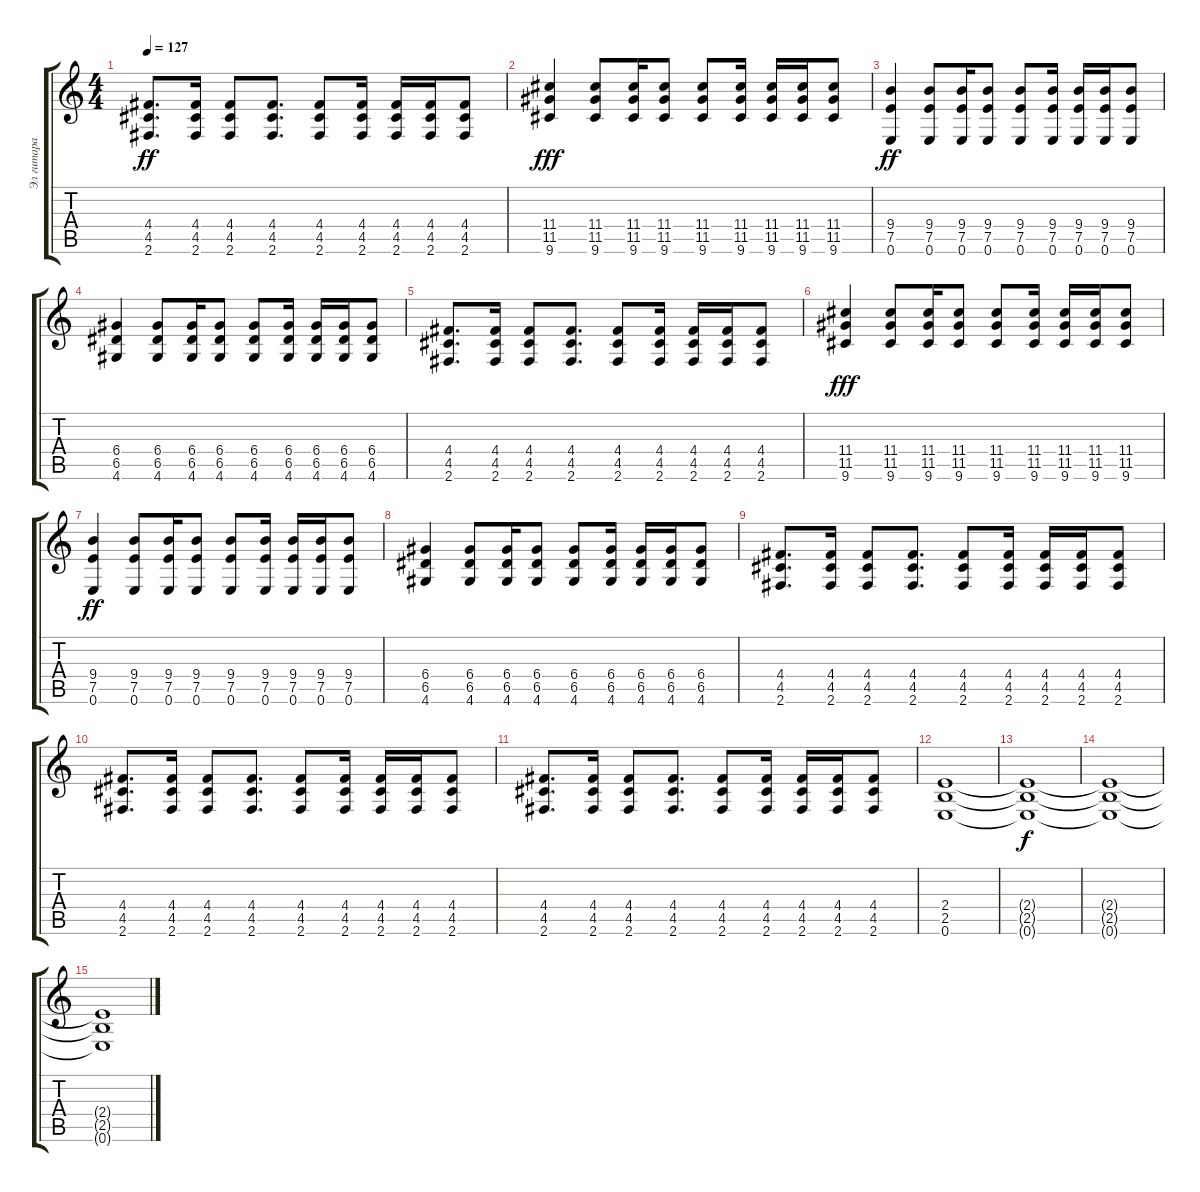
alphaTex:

\track ("Эл гитара 1" "Эл гитара ") {instrument overdrivenguitar}
\staff {score tabs}
\tuning (E4 B3 G3 D3 A2 E2) {hide}
\ts (4 4)
\tempo 127
\clef g2
\ks c
(4.4 4.5 2.6).8{d dy ff} (4.4 4.5 2.6).16 (4.4 4.5 2.6).8 (4.4 4.5 2.6).8{d} (4.4 4.5 2.6).8 (4.4 4.5 2.6).16 (4.4 4.5 2.6).16 (4.4 4.5 2.6).16 (4.4 4.5 2.6).8 |
(11.4 11.5 9.6).4{dy fff} (11.4 11.5 9.6).8 (11.4 11.5 9.6).16 (11.4 11.5 9.6).8 (11.4 11.5 9.6).8 (11.4 11.5 9.6).16 (11.4 11.5 9.6).16 (11.4 11.5 9.6).16 (11.4 11.5 9.6).8 |
(9.4 7.5 0.6).4{dy ff} (9.4 7.5 0.6).8 (9.4 7.5 0.6).16 (9.4 7.5 0.6).8 (9.4 7.5 0.6).8 (9.4 7.5 0.6).16 (9.4 7.5 0.6).16 (9.4 7.5 0.6).16 (9.4 7.5 0.6).8 |
(6.4 6.5 4.6).4 (6.4 6.5 4.6).8 (6.4 6.5 4.6).16 (6.4 6.5 4.6).8 (6.4 6.5 4.6).8 (6.4 6.5 4.6).16 (6.4 6.5 4.6).16 (6.4 6.5 4.6).16 (6.4 6.5 4.6).8 |
(4.4 4.5 2.6).8{d} (4.4 4.5 2.6).16 (4.4 4.5 2.6).8 (4.4 4.5 2.6).8{d} (4.4 4.5 2.6).8 (4.4 4.5 2.6).16 (4.4 4.5 2.6).16 (4.4 4.5 2.6).16 (4.4 4.5 2.6).8 |
(11.4 11.5 9.6).4{dy fff} (11.4 11.5 9.6).8 (11.4 11.5 9.6).16 (11.4 11.5 9.6).8 (11.4 11.5 9.6).8 (11.4 11.5 9.6).16 (11.4 11.5 9.6).16 (11.4 11.5 9.6).16 (11.4 11.5 9.6).8 |
(9.4 7.5 0.6).4{dy ff} (9.4 7.5 0.6).8 (9.4 7.5 0.6).16 (9.4 7.5 0.6).8 (9.4 7.5 0.6).8 (9.4 7.5 0.6).16 (9.4 7.5 0.6).16 (9.4 7.5 0.6).16 (9.4 7.5 0.6).8 |
(6.4 6.5 4.6).4 (6.4 6.5 4.6).8 (6.4 6.5 4.6).16 (6.4 6.5 4.6).8 (6.4 6.5 4.6).8 (6.4 6.5 4.6).16 (6.4 6.5 4.6).16 (6.4 6.5 4.6).16 (6.4 6.5 4.6).8 |
(4.4 4.5 2.6).8{d} (4.4 4.5 2.6).16 (4.4 4.5 2.6).8 (4.4 4.5 2.6).8{d} (4.4 4.5 2.6).8 (4.4 4.5 2.6).16 (4.4 4.5 2.6).16 (4.4 4.5 2.6).16 (4.4 4.5 2.6).8 |
(4.4 4.5 2.6).8{d} (4.4 4.5 2.6).16 (4.4 4.5 2.6).8 (4.4 4.5 2.6).8{d} (4.4 4.5 2.6).8 (4.4 4.5 2.6).16 (4.4 4.5 2.6).16 (4.4 4.5 2.6).16 (4.4 4.5 2.6).8 |
(4.4 4.5 2.6).8{d} (4.4 4.5 2.6).16 (4.4 4.5 2.6).8 (4.4 4.5 2.6).8{d} (4.4 4.5 2.6).8 (4.4 4.5 2.6).16 (4.4 4.5 2.6).16 (4.4 4.5 2.6).16 (4.4 4.5 2.6).8 |
(2.4 2.5 0.6).1 |
(2.4{t} 2.5{t} 0.6{t}).1{dy f} |
(2.4{t} 2.5{t} 0.6{t}).1 |
(2.4{t} 2.5{t} 0.6{t}).1
